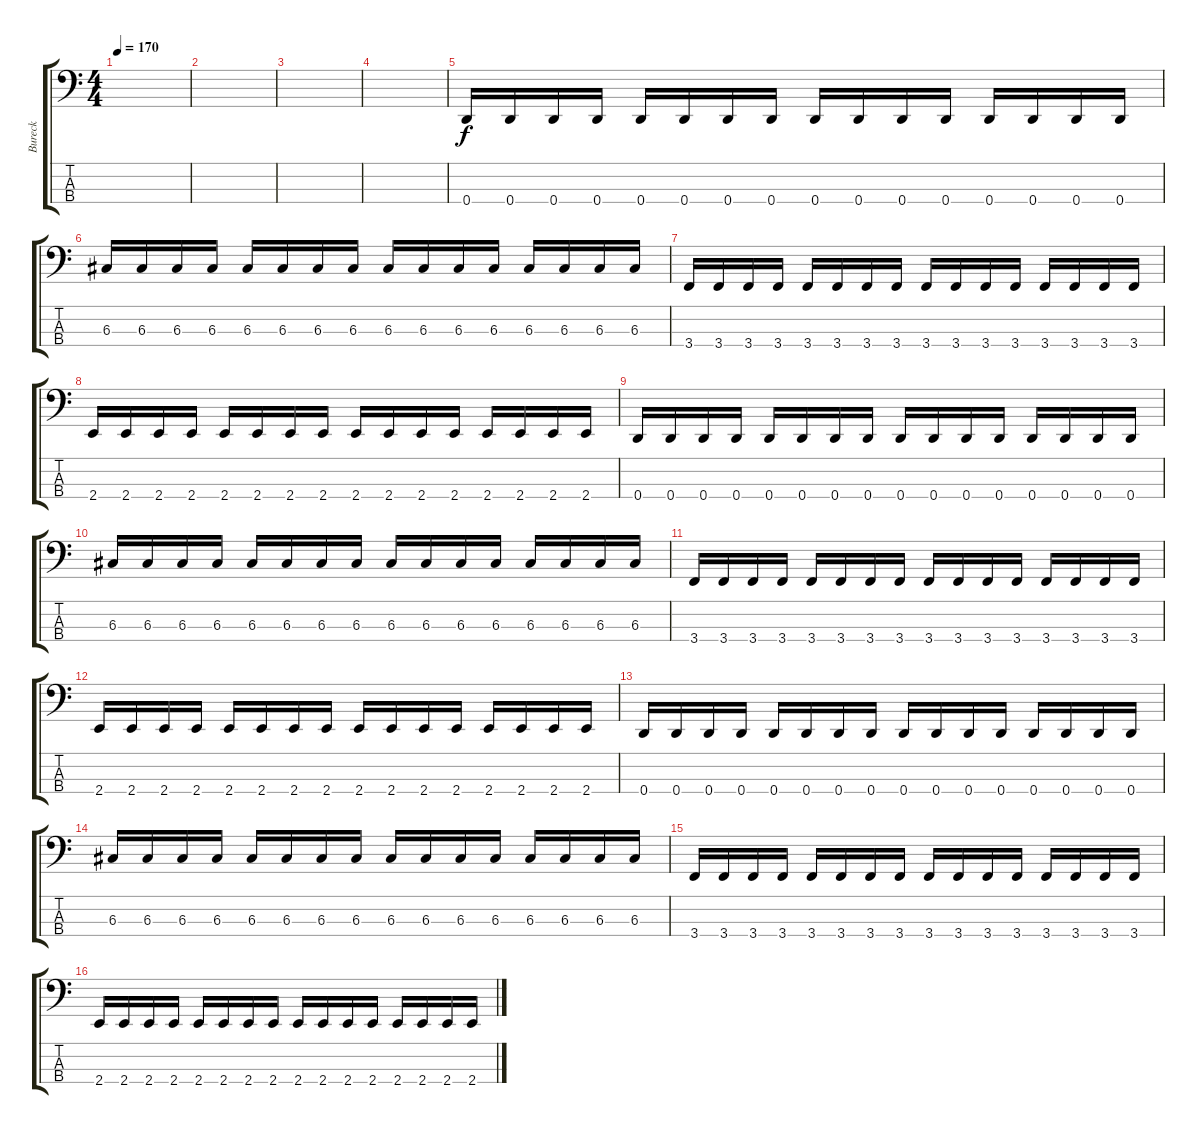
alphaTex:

\track ("Bureck" "Bureck") {instrument electricbassfinger}
\staff {score tabs}
\tuning (F2 C2 G1 D1) {hide}
\ts (4 4)
\tempo 170
\clef f4
\ks c
|
|
|
|
0.4.16 0.4.16 0.4.16 0.4.16 0.4.16 0.4.16 0.4.16 0.4.16 0.4.16 0.4.16 0.4.16 0.4.16 0.4.16 0.4.16 0.4.16 0.4.16 |
6.3.16 6.3.16 6.3.16 6.3.16 6.3.16 6.3.16 6.3.16 6.3.16 6.3.16 6.3.16 6.3.16 6.3.16 6.3.16 6.3.16 6.3.16 6.3.16 |
3.4.16 3.4.16 3.4.16 3.4.16 3.4.16 3.4.16 3.4.16 3.4.16 3.4.16 3.4.16 3.4.16 3.4.16 3.4.16 3.4.16 3.4.16 3.4.16 |
2.4.16 2.4.16 2.4.16 2.4.16 2.4.16 2.4.16 2.4.16 2.4.16 2.4.16 2.4.16 2.4.16 2.4.16 2.4.16 2.4.16 2.4.16 2.4.16 |
0.4.16 0.4.16 0.4.16 0.4.16 0.4.16 0.4.16 0.4.16 0.4.16 0.4.16 0.4.16 0.4.16 0.4.16 0.4.16 0.4.16 0.4.16 0.4.16 |
6.3.16 6.3.16 6.3.16 6.3.16 6.3.16 6.3.16 6.3.16 6.3.16 6.3.16 6.3.16 6.3.16 6.3.16 6.3.16 6.3.16 6.3.16 6.3.16 |
3.4.16 3.4.16 3.4.16 3.4.16 3.4.16 3.4.16 3.4.16 3.4.16 3.4.16 3.4.16 3.4.16 3.4.16 3.4.16 3.4.16 3.4.16 3.4.16 |
2.4.16 2.4.16 2.4.16 2.4.16 2.4.16 2.4.16 2.4.16 2.4.16 2.4.16 2.4.16 2.4.16 2.4.16 2.4.16 2.4.16 2.4.16 2.4.16 |
0.4.16 0.4.16 0.4.16 0.4.16 0.4.16 0.4.16 0.4.16 0.4.16 0.4.16 0.4.16 0.4.16 0.4.16 0.4.16 0.4.16 0.4.16 0.4.16 |
6.3.16 6.3.16 6.3.16 6.3.16 6.3.16 6.3.16 6.3.16 6.3.16 6.3.16 6.3.16 6.3.16 6.3.16 6.3.16 6.3.16 6.3.16 6.3.16 |
3.4.16 3.4.16 3.4.16 3.4.16 3.4.16 3.4.16 3.4.16 3.4.16 3.4.16 3.4.16 3.4.16 3.4.16 3.4.16 3.4.16 3.4.16 3.4.16 |
2.4.16 2.4.16 2.4.16 2.4.16 2.4.16 2.4.16 2.4.16 2.4.16 2.4.16 2.4.16 2.4.16 2.4.16 2.4.16 2.4.16 2.4.16 2.4.16
